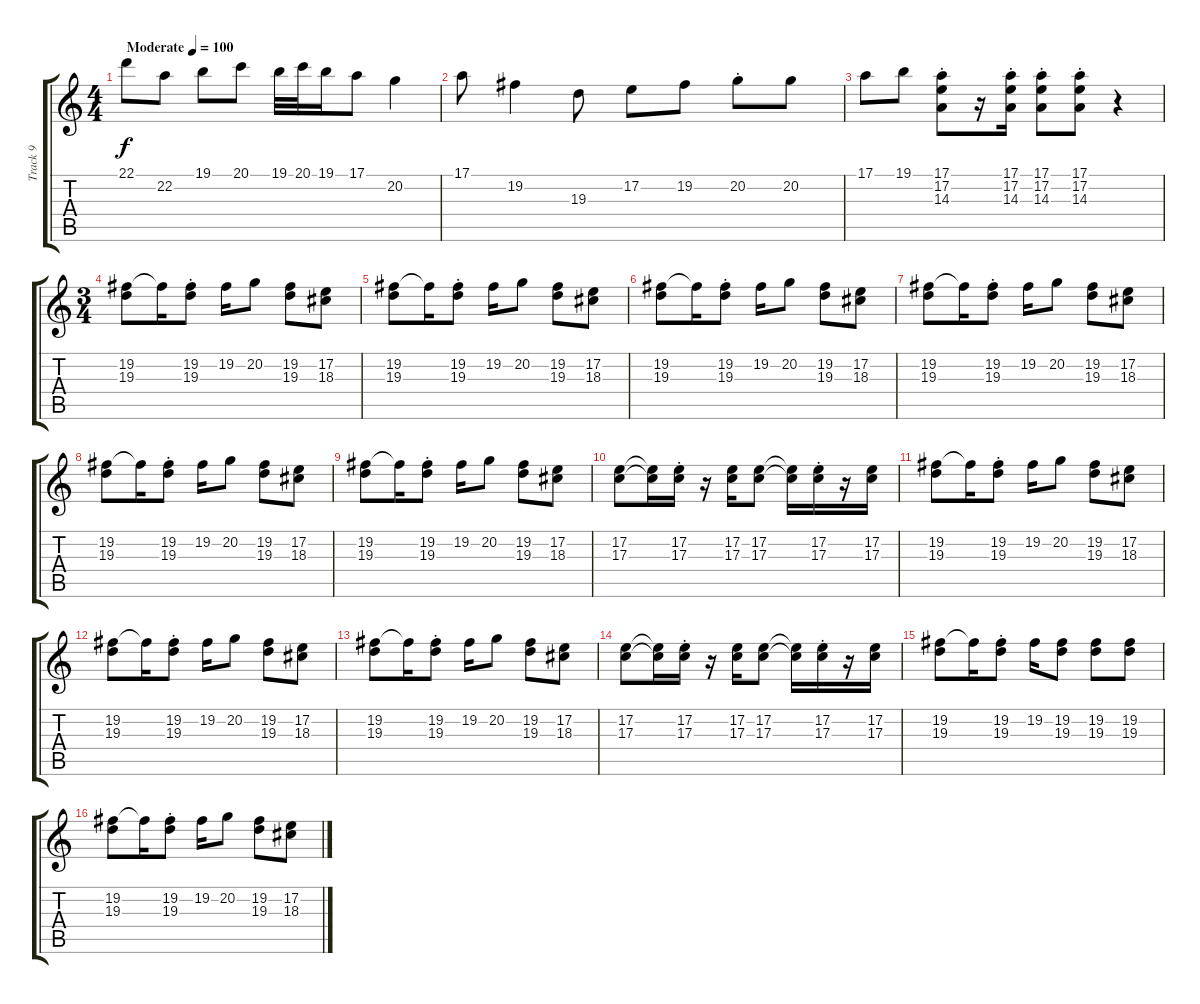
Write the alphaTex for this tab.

\track ("Track 9" "Track 9") {instrument honkytonkpiano}
\staff {score tabs}
\tuning (E4 B3 G3 D3 A2 E2) {hide}
\ts (4 4)
\tempo (100 "Moderate")
\clef g2
\ks c
22.1.8{dy f instrument honkytonkpiano} 22.2.8 19.1.8 20.1.8 19.1.32 20.1.32 19.1.16 17.1.8 20.2.4 |
17.1.8 19.2.4 19.3.8 17.2.8 19.2.8 20.2{st}.8 20.2.8 |
17.1.8 19.1.8 (17.1{st} 17.2 14.3).8 r.16 (17.1{st} 17.2 14.3).16 (17.1{st} 17.2 14.3).8 (17.1{st} 17.2 14.3).8 r.4 |
\ts (3 4)
(19.2 19.3).8 19.2{t}.16 (19.2{st} 19.3).8 19.2.16 20.2.8 (19.2 19.3).8 (17.2 18.3).8 |
(19.2 19.3).8 19.2{t}.16 (19.2{st} 19.3).8 19.2.16 20.2.8 (19.2 19.3).8 (17.2 18.3).8 |
(19.2 19.3).8 19.2{t}.16 (19.2{st} 19.3).8 19.2.16 20.2.8 (19.2 19.3).8 (17.2 18.3).8 |
(19.2 19.3).8 19.2{t}.16 (19.2{st} 19.3).8 19.2.16 20.2.8 (19.2 19.3).8 (17.2 18.3).8 |
(19.2 19.3).8 19.2{t}.16 (19.2{st} 19.3).8 19.2.16 20.2.8 (19.2 19.3).8 (17.2 18.3).8 |
(19.2 19.3).8 19.2{t}.16 (19.2{st} 19.3).8 19.2.16 20.2.8 (19.2 19.3).8 (17.2 18.3).8 |
(17.2 17.3).8 (17.2{t} 17.3{t}).16 (17.2{st} 17.3).16 r.16 (17.2 17.3).16 (17.2 17.3).8 (17.2{t} 17.3{t}).16 (17.2{st} 17.3).16 r.16 (17.2 17.3).16 |
(19.2 19.3).8 19.2{t}.16 (19.2{st} 19.3).8 19.2.16 20.2.8 (19.2 19.3).8 (17.2 18.3).8 |
(19.2 19.3).8 19.2{t}.16 (19.2{st} 19.3).8 19.2.16 20.2.8 (19.2 19.3).8 (17.2 18.3).8 |
(19.2 19.3).8 19.2{t}.16 (19.2{st} 19.3).8 19.2.16 20.2.8 (19.2 19.3).8 (17.2 18.3).8 |
(17.2 17.3).8 (17.2{t} 17.3{t}).16 (17.2{st} 17.3).16 r.16 (17.2 17.3).16 (17.2 17.3).8 (17.2{t} 17.3{t}).16 (17.2{st} 17.3).16 r.16 (17.2 17.3).16 |
(19.2 19.3).8 19.2{t}.16 (19.2{st} 19.3).8 19.2.16 (19.2 19.3).8 (19.2 19.3).8 (19.2 19.3).8 |
(19.2 19.3).8 19.2{t}.16 (19.2{st} 19.3).8 19.2.16 20.2.8 (19.2 19.3).8 (17.2 18.3).8
